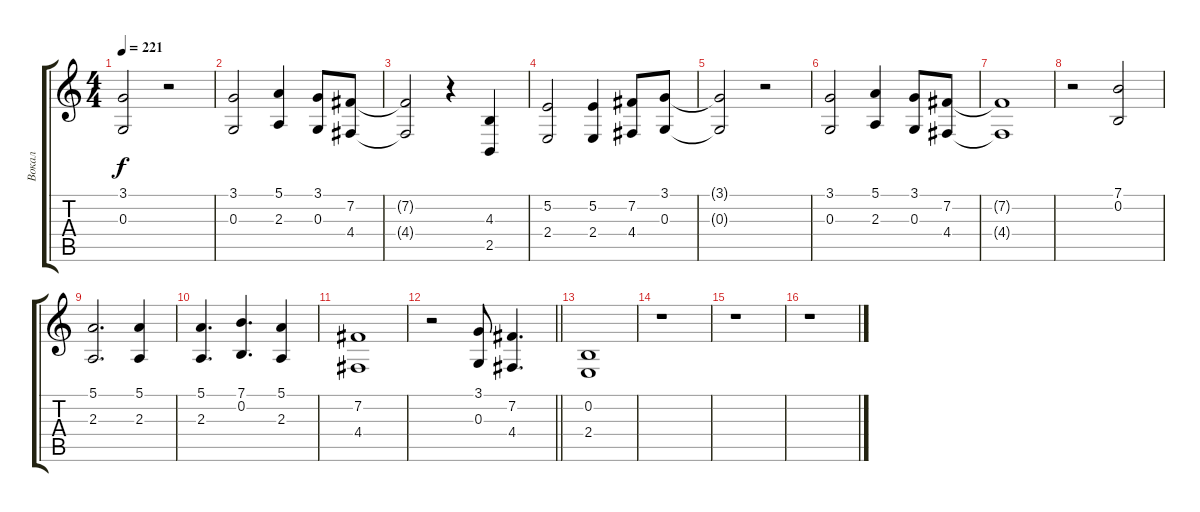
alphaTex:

\track ("Вокал" "Вокал") {instrument drawbarorgan}
\staff {score tabs}
\tuning (E4 B3 G3 D3 A2 E2) {hide}
\ts (4 4)
\tempo 221
\clef g2
\ks c
(3.1{t} 0.3{t}).2{dy f} r.2 |
(3.1 0.3).2 (5.1 2.3).4 (3.1 0.3).8 (7.2 4.4).8 |
(7.2{t} 4.4{t}).2 r.4 (4.3 2.5).4 |
(5.2 2.4).2 (5.2 2.4).4 (7.2 4.4).8 (3.1 0.3).8 |
(3.1{t} 0.3{t}).2 r.2 |
(3.1 0.3).2 (5.1 2.3).4 (3.1 0.3).8 (7.2 4.4).8 |
(7.2{t} 4.4{t}).1 |
r.2 (7.1 0.2).2 |
(5.1 2.3).2{d} (5.1 2.3).4 |
(5.1 2.3).4{d} (7.1 0.2).4{d} (5.1 2.3).4 |
(7.2 4.4).1 |
\barLineRight lightlight
r.2 (3.1 0.3).8 (7.2 4.4).4{d} |
(0.2 2.4).1 |
r.1 |
r.1 |
r.1
